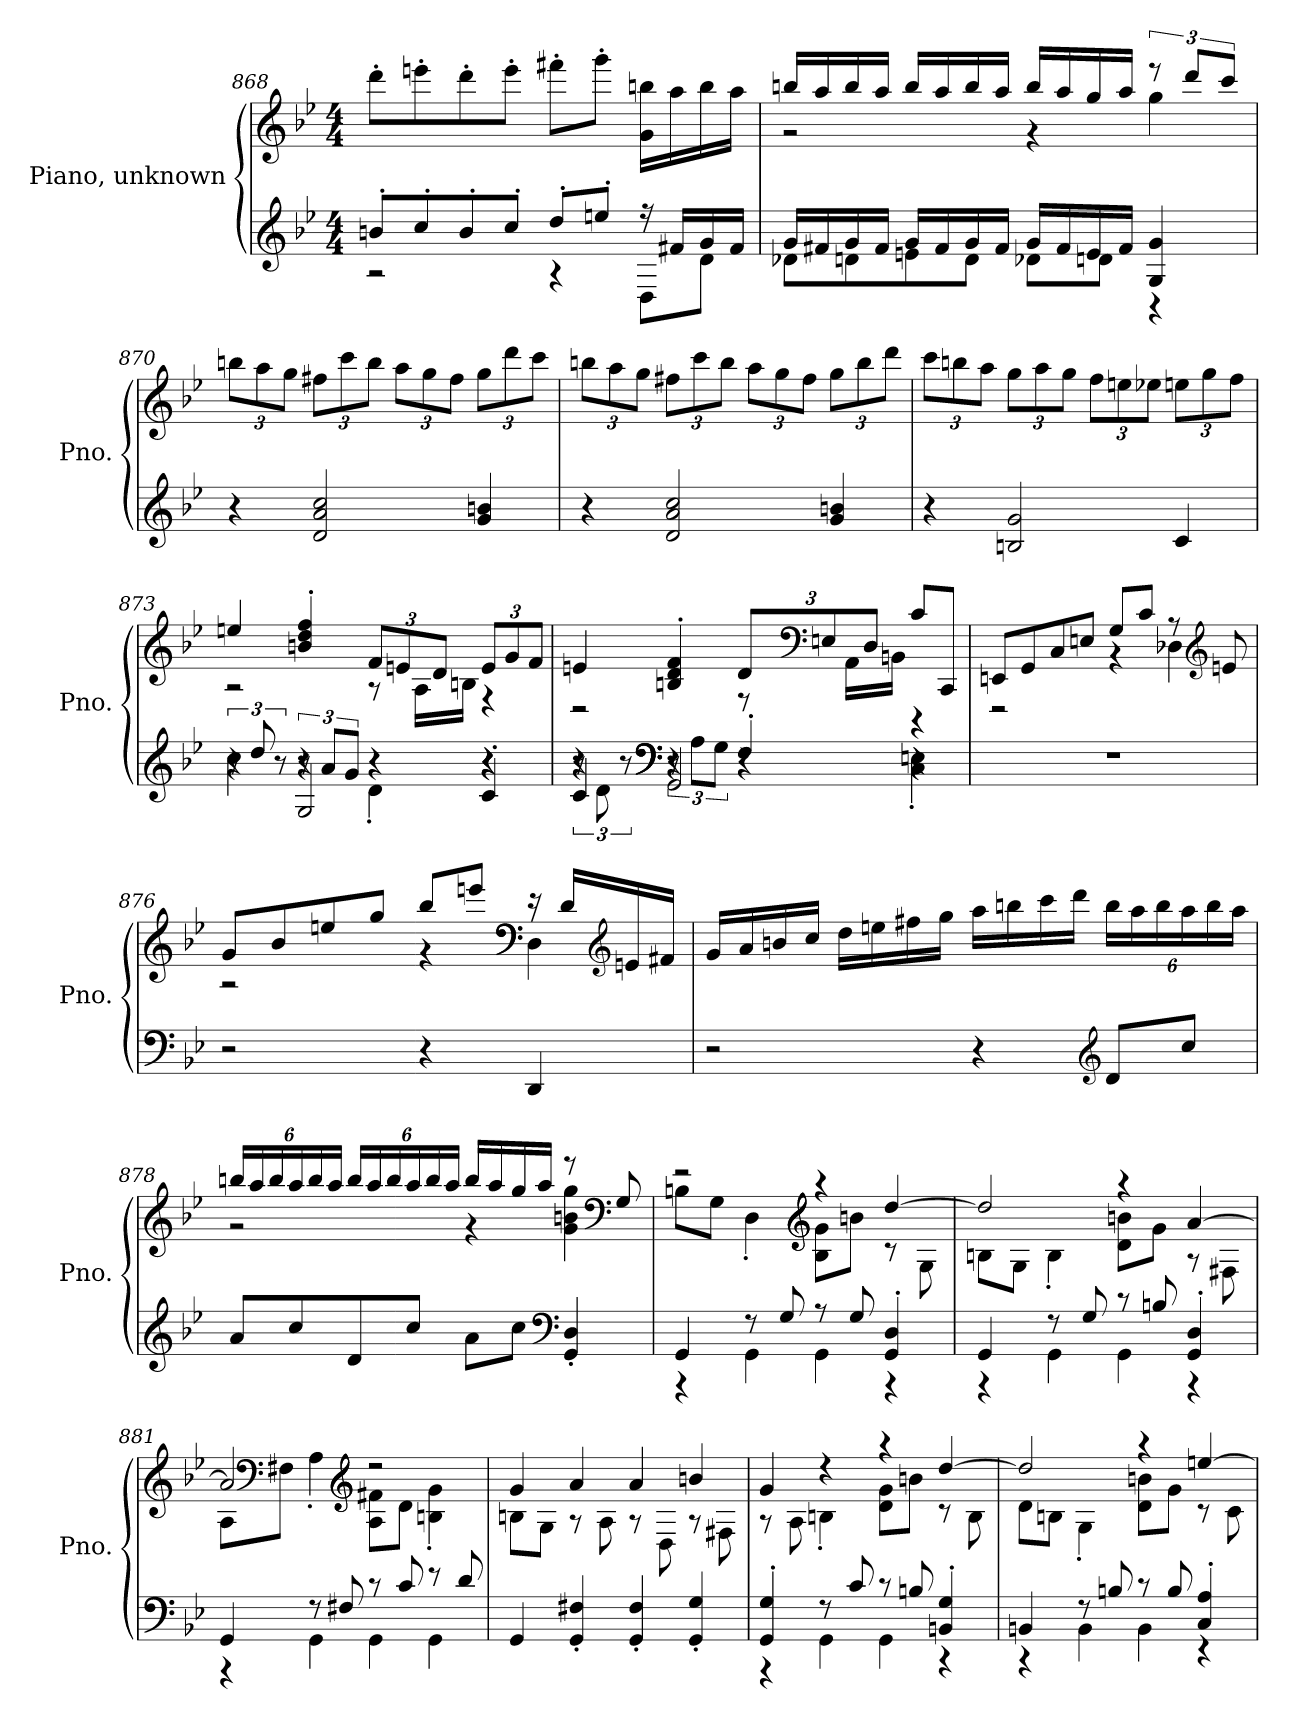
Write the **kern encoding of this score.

**kern	**kern
*part1	*part1
*staff2	*staff1
*I"Piano, unknown	*
*I'Pno.	*
!!LO:LB:g=z
*clefG2	*clefG2
*k[b-e-]	*k[b-e-]
*M4/4	*M4/4
=868	=868
*^	*
8bn'/L	2r	8ddd'\L
8cc'/	.	8eeen'\
8b'/	.	8ddd'\
8cc'/J	.	8eee'\J
8dd'/L	4r	8fff#X'\L
8een'/J	.	8ggg'\J
16r	8D\L	16g\ 16bbn\LL
16f#X/LL	.	16aa\
16g/	8d\J	16bb\
16f#/JJ	.	16aa\JJ
=869	=869	=869
*	*	*^
16g/LL	8d-X\L	16bbn/LL	2r
16f#X/	.	16aa/	.
16g/	8dn\	16bb/	.
16f#/JJ	.	16aa/JJ	.
16g/LL	8en\	16bb/LL	.
16f#/	.	16aa/	.
16g/	8d\J	16bb/	.
16f#/JJ	.	16aa/JJ	.
16g/LL	8d-X\L	16bb/LL	4r
16f#/	.	16aa/	.
16e/	8dn\J	16gg/	.
16f#/JJ	.	16aa/JJ	.
4G/ 4g/	4r	12r	4gg\
.	.	12ddd/L	.
.	.	12ccc/J	.
*v	*v	*	*
*	*v	*v
!!LO:LB:g=z
=870	=870
*	*Xbrackettup
4r	12bbn\L
.	12aa\
.	12gg\J
2d/ 2a/ 2cc/	12ff#X\L
.	12ccc\
.	12bb\J
.	12aa\L
.	12gg\
.	12ff#\J
4g/ 4bn/	12gg\L
.	12ddd\
.	12ccc\J
=871	=871
4r	12bbn\L
.	12aa\
.	12gg\J
2d/ 2a/ 2cc/	12ff#X\L
.	12ccc\
.	12bb\J
.	12aa\L
.	12gg\
.	12ff#\J
4g/ 4bn/	12gg\L
.	12bb\
.	12ddd\J
=872	=872
4r	12ccc\L
.	12bbn\
.	12aa\J
2Bn/ 2g/	12gg\L
.	12aa\
.	12gg\J
.	12ff\L
.	12een\
.	12ee-X\J
4c/	12een\L
.	12gg\
.	12ff\J
!!LO:PB:g=z
=873	=873
*^	*^
*	*^	*	*
12r	4cc\	4r	4een/	2r
12dd/	.	.	.	.
12r	.	.	.	.
12r	4r	2G/	4bn/' 4dd/' 4ff/'	.
12a/L	.	.	.	.
12g/J	.	.	.	.
4r	4d'\	.	12f/L	8r
.	.	.	12en/	.
.	.	.	.	16A\LL
.	.	.	12d/J	.
.	.	.	.	16Bn\JJ
4c'/	4r	4r	12e/L	4r
.	.	.	12g/	.
.	.	.	12f/J	.
=874	=874	=874	=874	=874
4c/	12r	4r	4en/	2r
.	12d\	.	.	.
.	12r	.	.	.
*clefF4	*	*	*	*
4r	12r	2GG/	4Bn/' 4d/' 4f/'	.
.	12A\L	.	.	.
.	12G\J	.	.	.
4F'/	4r	.	12d/L	8r
*	*	*	*clefF4	*
.	.	.	12En/	.
.	.	.	.	16AA\LL
.	.	.	12D/J	.
.	.	.	.	16BBn\JJ
4r	4C\' 4En\'	4r	8c/L	4r
.	.	.	8CC/J	.
*v	*v	*v	*	*
!!LO:LB:g=z	!!
=875	=875	=875
1r	8EEn/L	2r
.	8GG/	.
.	8C/	.
.	8En/J	.
.	8G/L	4r
.	8c/J	.
.	8r	4D-X\
*	*clefG2	*
.	8en/	.
=876	=876	=876
2r	8g/L	2r
.	8b-/	.
.	8een/	.
.	8gg/J	.
4r	8bb-/L	4r
.	8eeen/J	.
*	*clefF4	*
4DD/	16r	4D\
.	16d/LL	.
*	*clefG2	*
.	16en/	.
.	16f#X/JJ	.
*	*v	*v
!!LO:LB:g=z
=877	=877
2r	16g/LL
.	16a/
.	16bn/
.	16cc/JJ
.	16dd\LL
.	16een\
.	16ff#X\
.	16gg\JJ
4r	16aa\LL
.	16bbn\
.	16ccc\
.	16ddd\JJ
*clefG2	*
8d/L	24bb\LL
.	24aa\
.	24bb\
8cc/J	24aa\
.	24bb\
.	24aa\JJ
!!LO:LB:g=z
=878	=878
*	*^
8a/L	24bbn/LL	2r
.	24aa/	.
.	24bb/	.
8cc/	24aa/	.
.	24bb/	.
.	24aa/JJ	.
8d/	24bb/LL	.
.	24aa/	.
.	24bb/	.
8cc/J	24aa/	.
.	24bb/	.
.	24aa/JJ	.
8a\L	16bb/LL	4r
.	16aa/	.
8cc\J	16gg/	.
.	16aa/JJ	.
*clefF4	*	*
4GG/' 4D/'	8r	4g\ 4bn\ 4gg\
*	*clefF4	*
.	8G/	.
=879	=879	=879
*^	*	*
4GG/	4r	2r	8Bn\L
.	.	.	8G\J
8r	4GG\	.	4D'\
8G/	.	.	.
*	*	*clefG2	*
8r	4GG\	4r	8B\ 8g\L
8G/	.	.	8bn\J
4GG/' 4D/'	4r	[4dd/	8r
.	.	.	8G\
!!LO:LB:g=z	!!
=880	=880	=880	=880
4GG/	4r	2dd/]	8Bn\L
.	.	.	8G\J
8r	4GG\	.	4B'\
8G/	.	.	.
8r	4GG\	4r	8d\ 8bn\L
8Bn/	.	.	8g\J
4GG/' 4D/'	4r	[4a/	8r
.	.	.	8F#X\
=881	=881	=881	=881
4GG/	4r	2a/]	8A\L
*	*	*clefF4	*
.	.	.	8F#X\J
8r	4GG\	.	4A'\
8F#X/	.	.	.
*	*	*clefG2	*
8r	4GG\	2r	8A\ 8f#X\L
8c/	.	.	8d\J
8r	4GG\	.	4Bn\' 4g\'
8d/	.	.	.
*v	*v	*	*
=882	=882	=882
4GG/	4g/	8Bn\L
.	.	8G\J
4GG/' 4F#X/'	4a/	8r
.	.	8A\
4GG/' 4F#/'	4a/	8r
.	.	8D\
4GG/' 4G/'	4bn/	8r
.	.	8F#X\
!!LO:LB:g=z	!!
=883	=883	=883
*^	*	*
4GG/' 4G/'	4r	4g/	8r
.	.	.	8A\
8r	4GG\	4r	4Bn'\
8c/	.	.	.
8r	4GG\	4r	8d\ 8g\L
8Bn/	.	.	8bn\J
4BBn/' 4G/'	4r	[4dd/	8r
.	.	.	8B\
=884	=884	=884	=884
4BBn/	4r	2dd/]	8d\L
.	.	.	8Bn\J
8r	4BB\	.	4G'\
8Bn/	.	.	.
8r	4BB\	4r	8d\ 8bn\L
8B/	.	.	8g\J
4C/' 4A/'	4r	[4een/	8r
.	.	.	8c\
*v	*v	*	*
*	*v	*v
=	=
*-	*-
